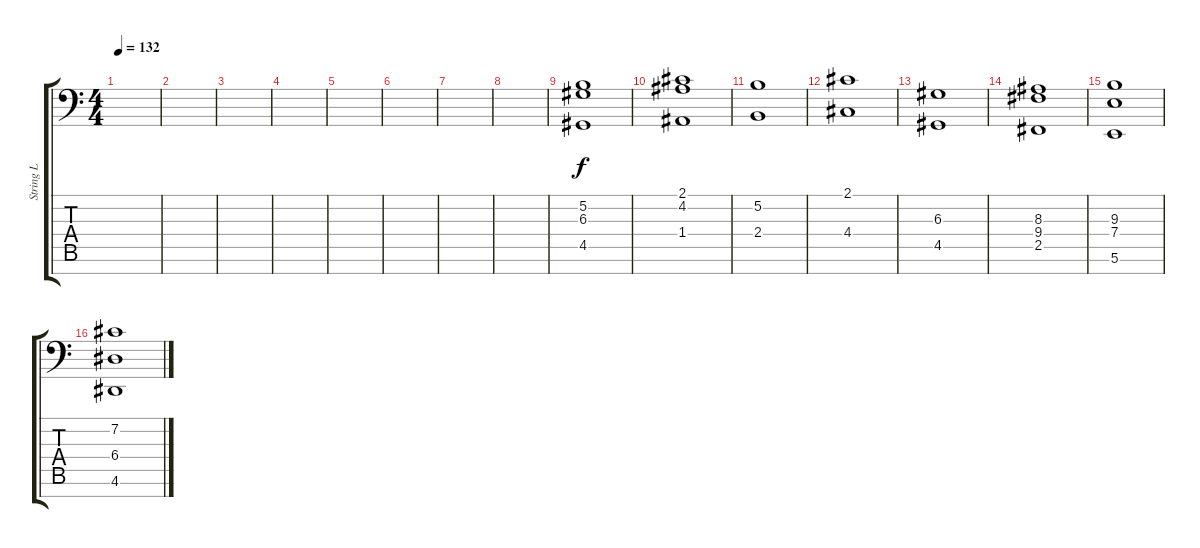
\track ("String L" "String L") {instrument synthstrings2}
\staff {score tabs}
\tuning (B3 Gb3 D3 A2 E2 B1 Gb1) {hide}
\ts (4 4)
\tempo 132
\clef f4
\ks c
|
|
|
|
|
|
|
|
(5.2 6.3 4.5).1 |
(2.1 4.2 1.4).1 |
(5.2 2.4).1 |
(2.1 4.4).1 |
(6.3 4.5).1 |
(8.3 9.4 2.5).1 |
(9.3 7.4 5.6).1 |
(7.2 6.4 4.6).1
